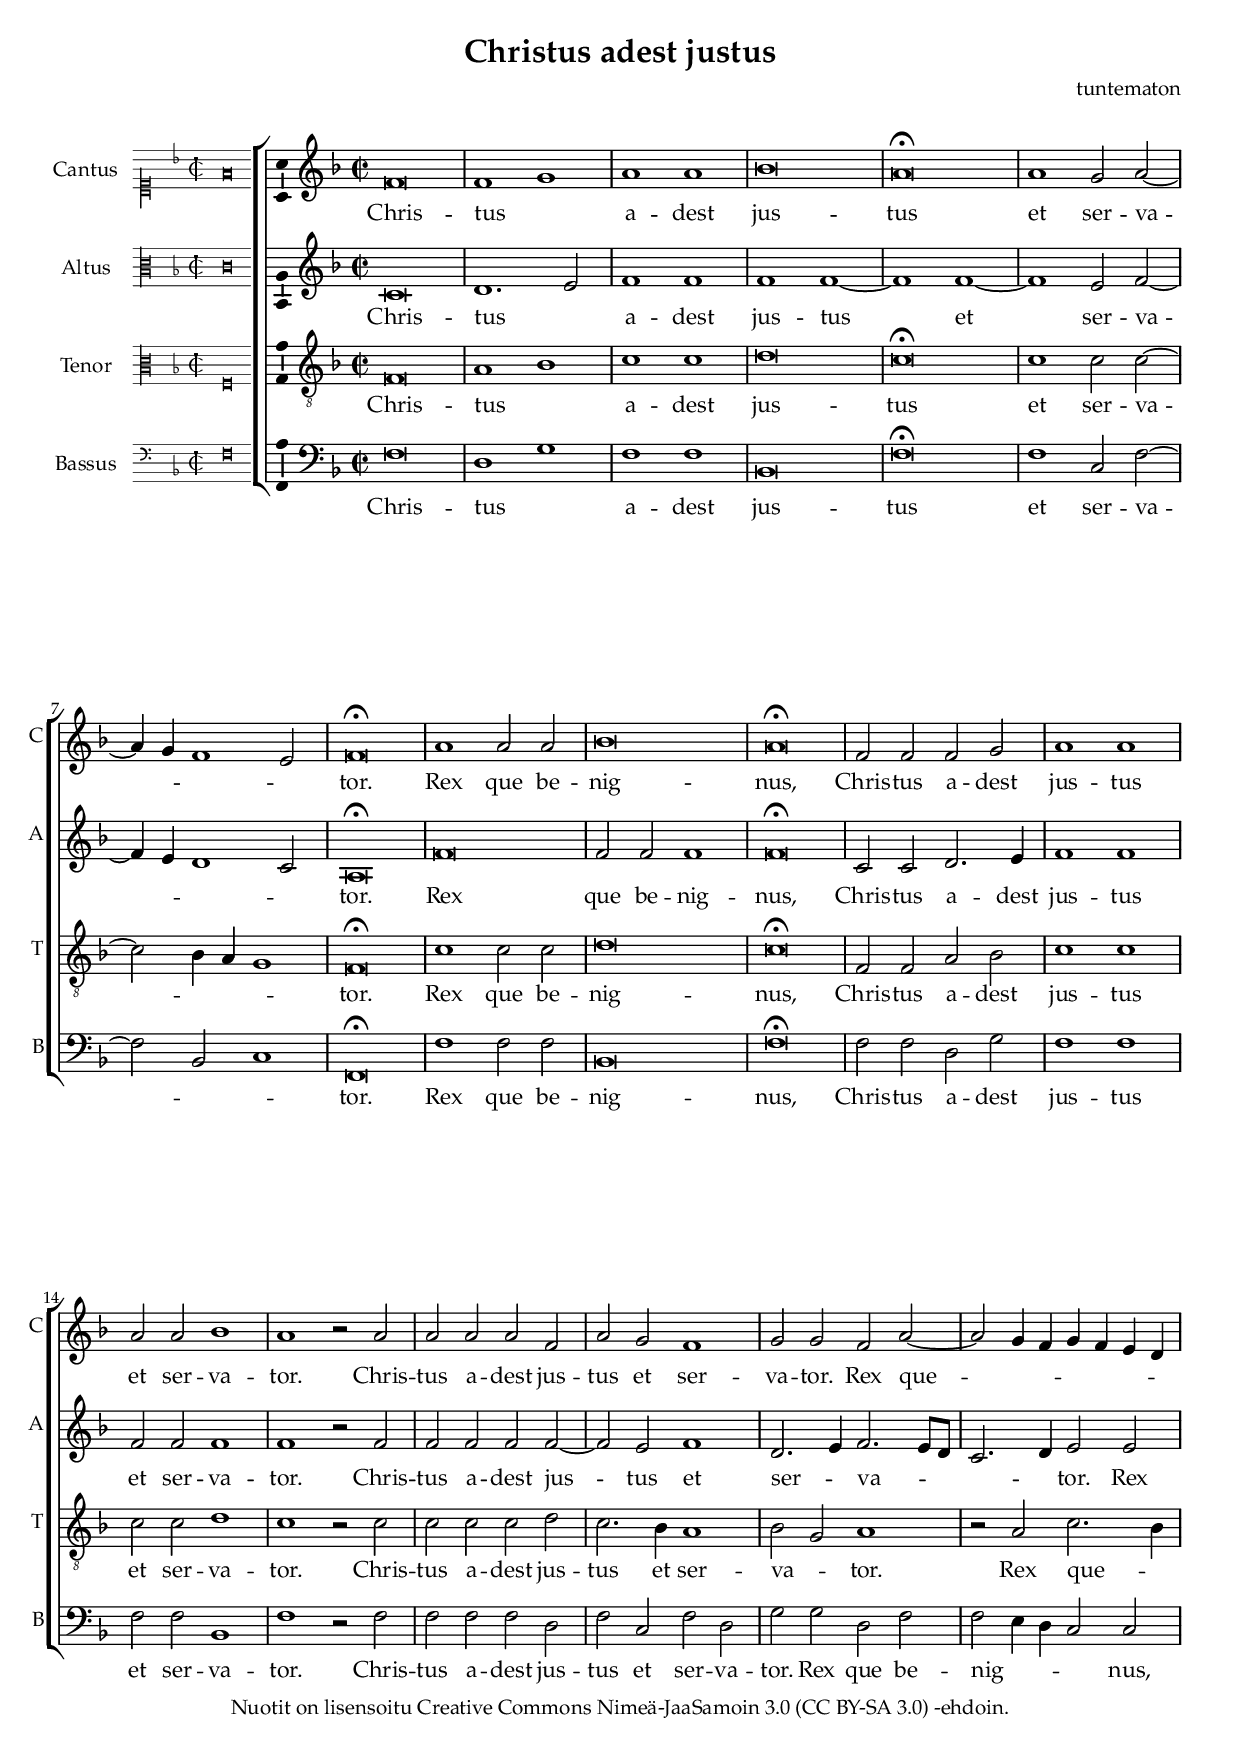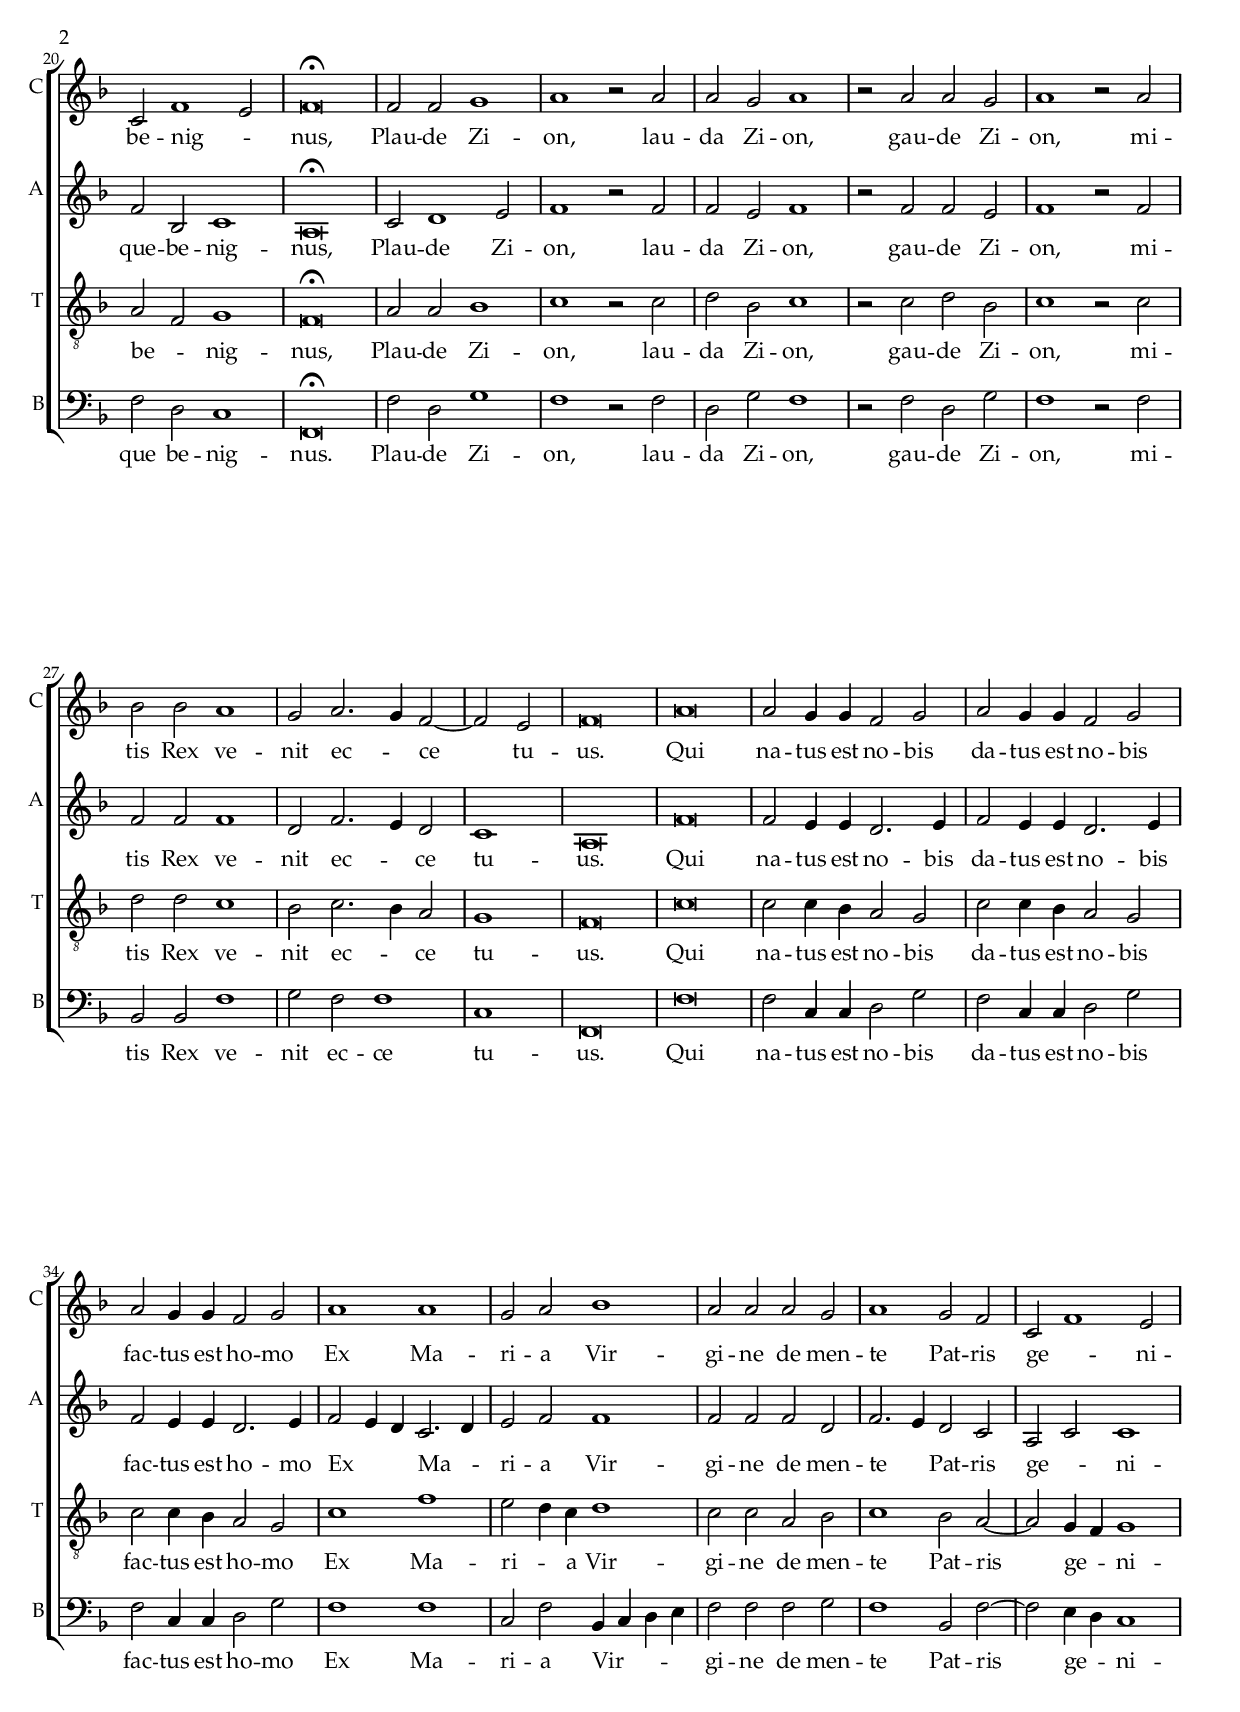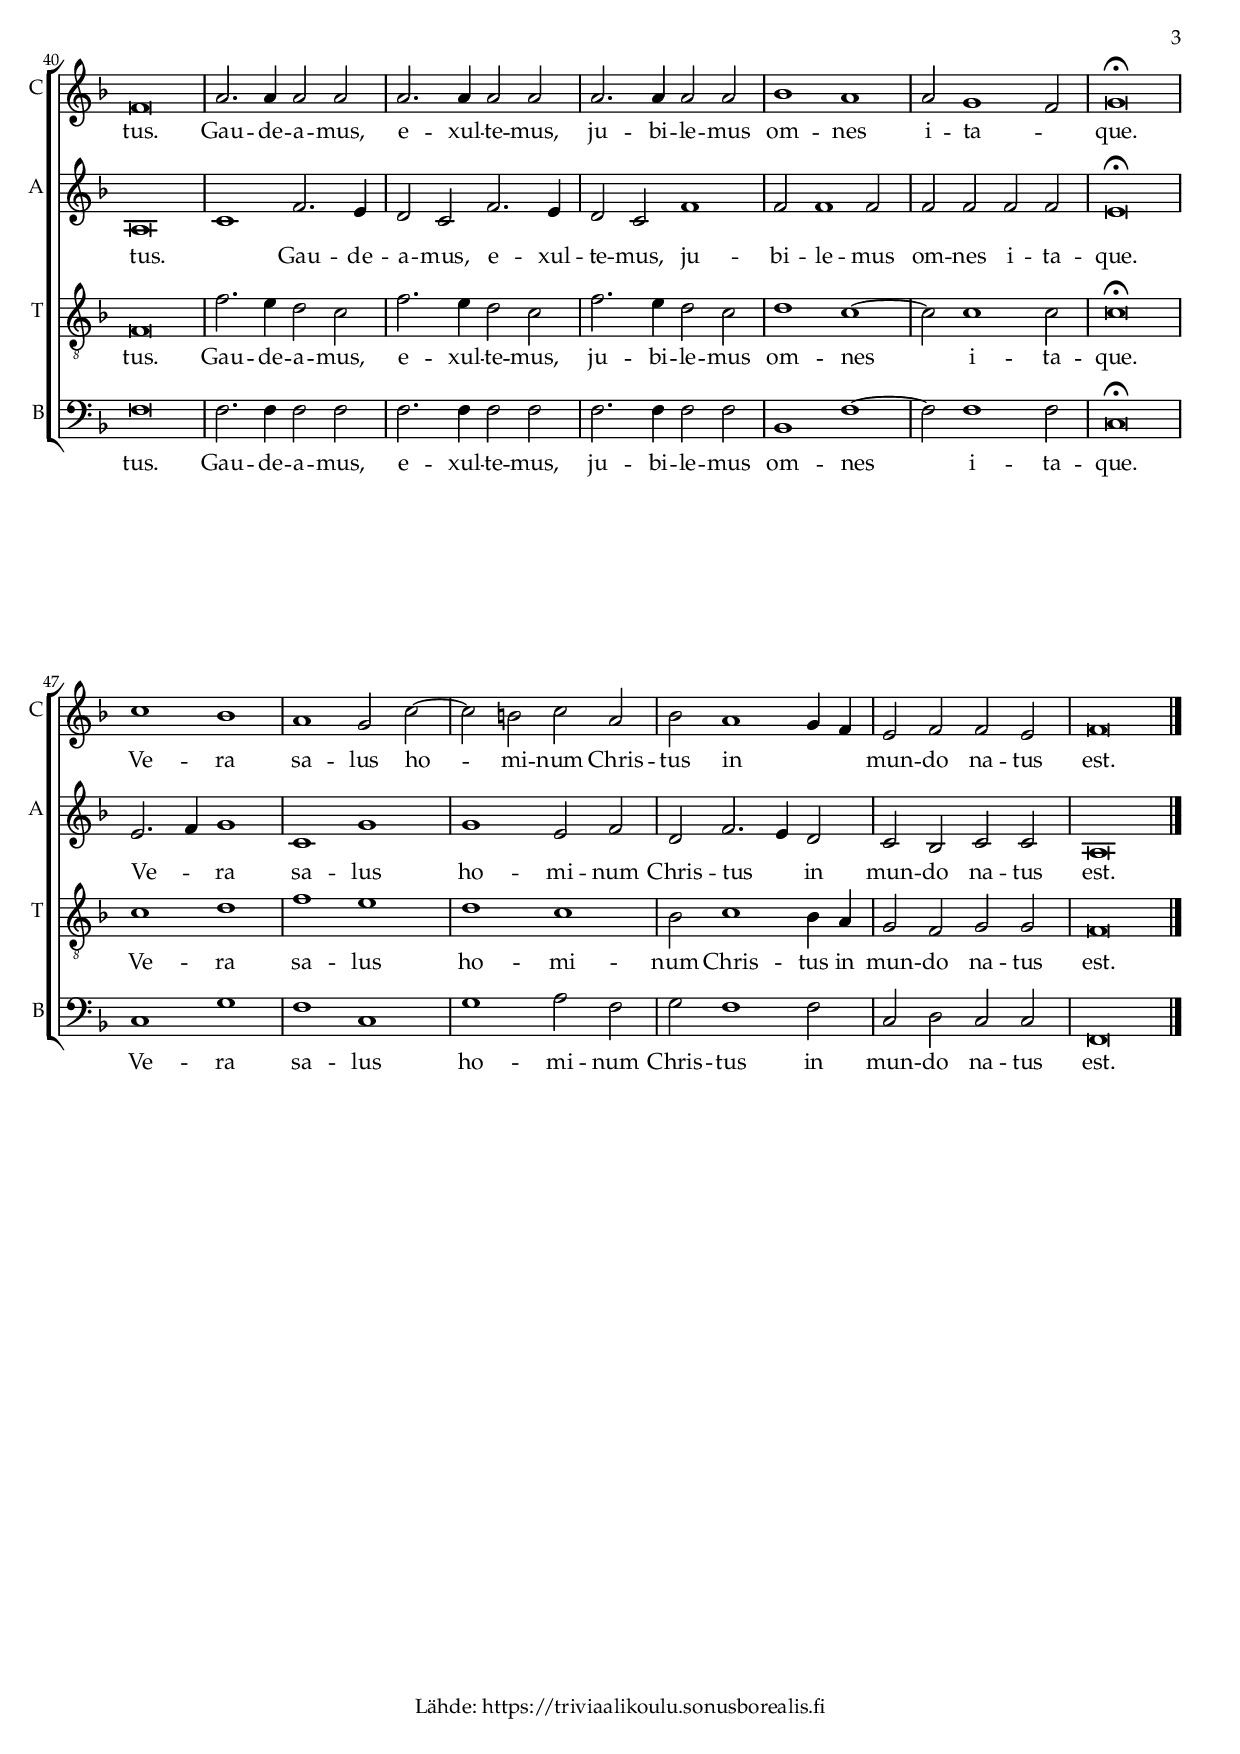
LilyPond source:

\version "2.19.49"
\include "suomi.ly"

#(set-global-staff-size 18)

global = {
%  \numericTimeSignature
  \time 2/2
	\set Timing.measureLength = #(ly:make-moment 4/2)
%  \autoBeamOff
  \key f \major
  \set Staff.midiInstrument = #"voice oohs"
}


SopranoMusic = \relative c' {
	\set Staff.instrumentName = #"Cantus"
	\set Staff.shortInstrumentName = "C"

	\incipit { \clef "mensural-c1" \key f \major \time 2/2 f'\breve }

	f\breve | f1( g) | a a | b\breve | a \breve\fermata
	a1 g2 a~( | a4 g f1 e2) | f\breve\fermata |
	a1 a2 a | b\breve | a\breve\fermata | f2 f f g |
	a1 a | a2 a b1 | a1 r2 a | a a a f | a g f1 |
% 2
	g2 g f a~( | a g4 f g f e d) | c2 f1( e2) | f\breve\fermata	f2 f g1 | a r2 a | a g a1 | r2 a a g | a1 r2 a |
	b b a1 | g2 a2.( g4) f2~ |
	\time 2/2
	\once \override Staff.TimeSignature.break-visibility = ##(#t #f #t)
	f e |
	\time 4/2
	\once \override Staff.TimeSignature.break-visibility = ##(#t #f #t)
	f\breve | a\breve | a2 g4 g f2 g |
% 3
	a2 g4 g f2 g | a2 g4 g f2 g | a1 a | g2 a b1 | a2 a a g |
	a1 g2 f | c( f1) e2 | f\breve |
	a2. a4 a2 a | a2. a4 a2 a | a2. a4 a2 a | b1 a | a2 g1( f2) |
	g\breve\fermata | c1 b | a g2 c~ | c h c a |
	b a1( g4 f) | e2 f f e |
	f\breve \bar "|."
}

stanzaOneLyrics = \lyricmode {
	Chris -- tus a -- dest jus -- tus et ser -- va -- tor.
	Rex que be -- nig -- nus,
	Chris -- tus a -- dest jus -- tus et ser -- va -- tor.
	Chris -- tus a -- dest jus -- tus et ser -- va -- tor.
	Rex que -- be -- nig -- nus,
	Plau -- de Zi -- on, lau -- da Zi -- on,
	gau -- de Zi -- on,
	mi -- tis Rex  ve -- nit ec -- ce tu -- us.
	Qui na -- tus est no -- bis
	da -- tus est no -- bis fac -- tus est ho -- mo
	Ex Ma -- ri -- a Vir -- gi -- ne de men -- te
	Pat -- ris ge -- ni -- tus.
	Gau -- de -- a -- mus,
	e -- xul -- te -- mus,
	ju -- bi -- le -- mus
	om -- nes i -- ta -- que.
	Ve -- ra sa -- lus ho -- mi -- num
	Chris -- tus in mun -- do na -- tus est.
}

stanzaOneLyricsBass = \lyricmode {
	Chris -- tus a -- dest jus -- tus et ser -- va -- tor.
	Rex que be -- nig -- nus,
	Chris -- tus a -- dest jus -- tus et ser -- va -- tor.
	Chris -- tus a -- dest jus -- tus et ser -- va -- tor.
	Rex que be -- nig -- nus,
	que be -- nig -- nus.
	Plau -- de Zi -- on, lau -- da Zi -- on,
	gau -- de Zi -- on,
	mi -- tis Rex  ve -- nit ec -- ce tu -- us.
	Qui na -- tus est no -- bis
	da -- tus est no -- bis fac -- tus est ho -- mo
	Ex Ma -- ri -- a Vir -- gi -- ne de men -- te
	Pat -- ris ge -- ni -- tus.
	Gau -- de -- a -- mus,
	e -- xul -- te -- mus,
	ju -- bi -- le -- mus
	om -- nes i -- ta -- que.
	Ve -- ra sa -- lus ho -- mi -- num
	Chris -- tus in mun -- do na -- tus est.
}

AltoMusic = \relative c' {
	\set Staff.instrumentName = #"Altus"
	\set Staff.shortInstrumentName = "A"

	\incipit { \clef "mensural-c3" \key f \major \time 2/2 c'\breve }

	c\breve | d1.( e2) | f1 f | f f~ | f f~ | f1 e2 f~( |
	f4 e d1 c2) | a\breve\fermata |
	f'\breve | f2 f f1 | f\breve\fermata | c2 c d2. e4 |
	f1 f | f2 f f1 | f1 r2 f | f f f f~ | f e f1 |
% 2
	d2.( e4) f2.( e8 d | c2. d4) e2 e | f b, c1 | a\breve\fermata |
	c2 d1 e2 | f1 r2 f | f e f1 | r2 f f e | f1 r2 f |
	f f f1 | d2 f2.( e4) d2 |
	\time 2/2
	\once \override Staff.TimeSignature.break-visibility = ##(#t #f #t)
	c1 |
	\time 4/2
	\once \override Staff.TimeSignature.break-visibility = ##(#t #f #t)
	a\breve |
	f'\breve | f2 e4 e d2. e4 |
% 3
	f2 e4 e d2. e4 | f2 e4 e d2. e4 |
	f2( e4 d) c2.( d4) | e2 f f1 | f2 f f d |
	f2.( e4) d2 c | a( c) c1 | a\breve( | c1) f2. e4 | d2 c2 f2. e4 |
	d2 c2 f1 | f2 f1 f2 | f f f f | e\breve\fermata |
	e2.( f4) g1 | c, g' |
% 4
	g1 e2 f | d f2.( e4) d2 | c b c c | a\breve |
}

TenoreMusic = \relative c {
	\set Staff.instrumentName = #"Tenor"
	\set Staff.shortInstrumentName = "T"

	\incipit { \clef "mensural-c3" \key f \major \time 2/2 f\breve }

	\clef "treble_8"
	f\breve | a1( b) | c c | d\breve | c\breve\fermata | c1 c2 c~( |
	c2 b4 a g1) | f\breve\fermata | c'1 c2 c | d\breve | c\breve\fermata |
	f,2 f a b |
	c1 c | c2 c d1 | c r2 c | c c c d | c2. b4 a1 |
% 2
	b2( g) a1 | r2 a c2.( b4) | a2( f) g1 | f\breve\fermata |
	a2 a b1 | c1 r2 c | d b c1 | r2 c d b | c1 r2 c |
	d d c1 | b2 c2.( b4) a2 |
	\time 2/2
	\once \override Staff.TimeSignature.break-visibility = ##(#t #f #t)
	g1 |
	\time 4/2
	\once \override Staff.TimeSignature.break-visibility = ##(#t #f #t)
	f\breve |
	c'\breve | c2 c4 b a2 g |
% 3
	c2 c4 b a2 g | c2 c4 b a2 g |
	c1 f | e2( d4) c d1 | c2 c a b |
	c1 b2 a~ | a g4( f) g1 | f\breve |
	f'2. e4 d2 c | f2. e4 d2 c |
	f2. e4 d2 c | d1 c~ | c2 c1 c2 | c\breve\fermata |
	c1 d | f e |
% 4
	d1 c | b2 c1 b4 a | g2 f g g | f\breve |
}

BassMusic = \relative c {
	\set Staff.instrumentName = #"Bassus"
	\set Staff.shortInstrumentName = "B"

	\incipit { \clef "mensural-f" \key f \major \time 2/2 f\breve }

	\clef bass
	f\breve | d1( g) | f f | b,\breve | f'\breve\fermata | f1 c2 f~( |
	f b, c1) | f,\breve\fermata | f'1 f2 f | b,\breve | f'\breve\fermata
	f2 f d g |
	f1 f | f2 f b,1 | f'1 r2 f | f f f d | f c f d |
% 2
	g g d f | f( e4 d c2) c | f d c1 | f,\breve\fermata |
	f'2 d g1 | f r2 f2 | d g f1 |  r2 f d g | f1 r2 f |
	b, b f'1 | g2 f f1 |
	\time 2/2
	\once \override Staff.TimeSignature.break-visibility = ##(#t #f #t)
	c |
	\time 4/2
	\once \override Staff.TimeSignature.break-visibility = ##(#t #f #t)
	f,\breve | f'\breve | f2 c4 c d2 g |
% 3
	f2 c4 c d2 g | f2 c4 c d2 g | f1 f | c2 f b,4( c d e) | f2 f f g |
	f1 b,2 f'~ | f e4( d) c1 | f\breve |
	f2. f4 f2 f | f2. f4 f2 f | f2. f4 f2 f |
	b,1 f'~ | f2 f1 f2 | c\breve\fermata |
	c1 g' | f c |
% 4
	g'1 a2 f | g f1 f2 | c d c c | f,\breve |
}


\header {
  title = "Christus adest justus"
%  subtitle = "Porin triviaalikoulun nuottikirjasta (1725)"
  composer = "tuntematon"
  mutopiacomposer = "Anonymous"
%  instrument = "Voice (SATB)"
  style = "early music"
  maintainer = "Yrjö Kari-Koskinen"
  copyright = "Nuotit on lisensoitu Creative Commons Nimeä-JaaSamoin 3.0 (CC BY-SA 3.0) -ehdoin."
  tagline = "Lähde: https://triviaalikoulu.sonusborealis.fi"
}

\paper {
    #(define fonts
        (make-pango-font-tree "Palatino"
                              "Nimbus Sans"
                              "Luxi Mono"
                              (/ staff-height pt 20)))
}

\score {
  \new ChoirStaff <<
    \new Staff <<
      \new Voice = "Soprano" {
		\global
        \SopranoMusic
      }
     \new Lyrics \lyricsto "Soprano" {
       \stanzaOneLyrics
     }
    >>
    \new Staff <<
      \new Voice = "Alto" {
        \global
        \AltoMusic
      }
     \new Lyrics \lyricsto "Alto" {
       \stanzaOneLyrics
     }
    >>
    \new Staff <<
      \new Voice = "Tenore" {
        \global
        \TenoreMusic
      }
      \new Lyrics \lyricsto "Tenore" {
       \stanzaOneLyrics
      }
    >>
    \new Staff <<
      \new Voice = "Bass" {
        \global
        \BassMusic
      }
      \new Lyrics \lyricsto "Bass" {
       \stanzaOneLyricsBass
      }
    >>
  >>
  \midi {
    \tempo 2 = 200
  }
  \layout {
    \context {
      \Voice
      \consists "Ambitus_engraver"
		\hide Slur
    }
    indent = 3.5\cm
	incipit-width = 2\cm
    \context {
     \Staff \RemoveEmptyStaves
   }
    \context {
     \Score
     \override VerticalAxisGroup.remove-first = ##t
    }
  }
}
